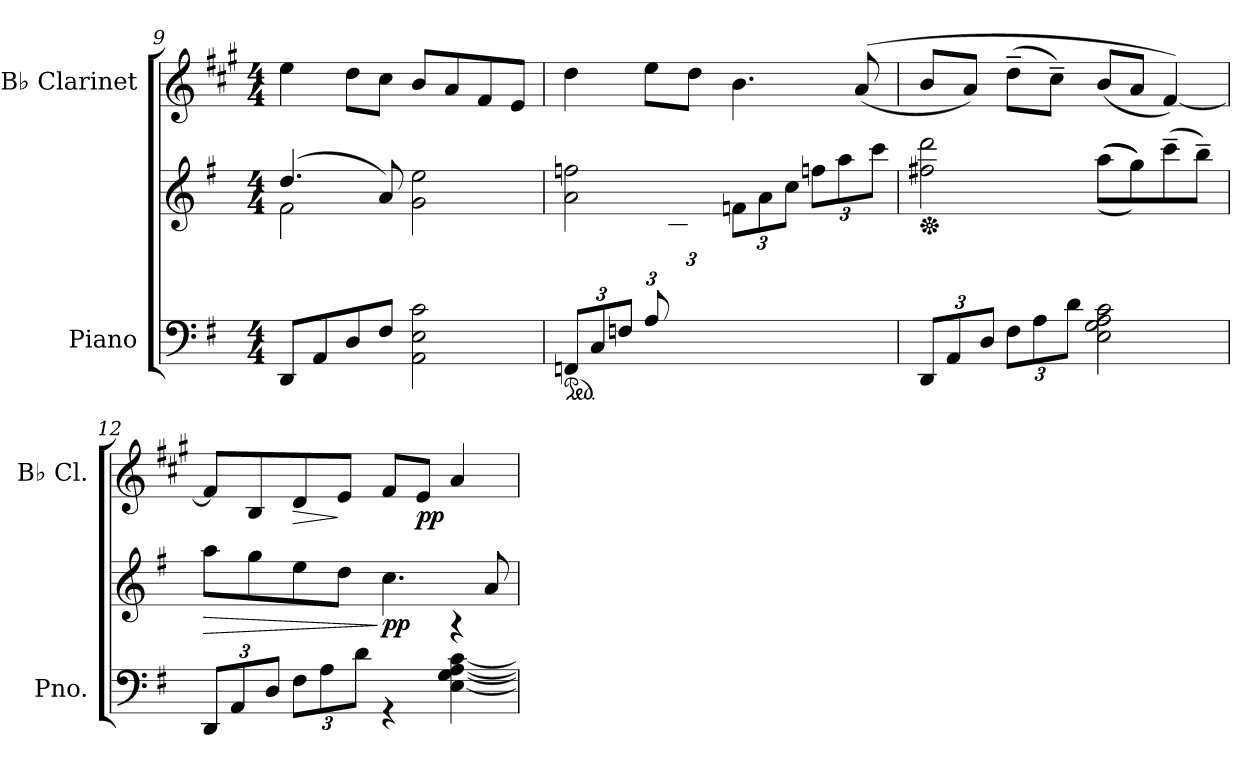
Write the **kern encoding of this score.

**kern	**kern	**dynam	**kern	**dynam
*part2	*part2	*part2	*part1	*part1
*staff3	*staff2	*staff2/3	*staff1	*staff1
*I"Piano	*	*	*I"B♭ Clarinet	*
*I'Pno.	*	*	*I'B♭ Cl.	*
!!LO:LB:g=z
*clefF4	*clefG2	*	*clefG2	*
*	*	*	*ITrd1c2	*
*k[f#]	*k[f#]	*	*k[f#]	*
*M4/4	*M4/4	*	*M4/4	*
=9	=9	=9	=9	=9
*	*^	*	*	*
8DD/L	(>4.dd/	2f#\	.	4dd\	.
8AA/	.	.	.	.	.
8D/	.	.	.	8cc\L	.
8F#/J	8a/)	.	.	8b\J	.
2AA\ 2E\ 2c\	2ryy	2g\ 2ee\	.	8a/L	.
.	.	.	.	8g/	.
.	.	.	.	8e/	.
.	.	.	.	8d/J	.
*	*v	*v	*	*	*
=10	=10	=10	=10	=10
*ped	*	*	*	*
*Xbrackettup	*	*	*	*
*	*^	*	*	*
*	*	*^	*	*	*
(>12FFn/L	2a\ 2ffn\	1ryy	3ryy	.	4cc\	.
12C/	.	.	.	.	.	.
12Fn/J	.	.	.	.	.	.
12A/L	.	.	.	.	8dd\L	.
3%2ryy	.	.	12c\	.	.	.
.	.	.	.	.	8cc\J	.
.	.	.	12d\J	.	.	.
*	*	*	*Xbrackettup	*	*	*
.	2ryy	.	12fn\L	.	4.a\	.
.	.	.	12a\	.	.	.
.	.	.	12cc\J	.	.	.
.	.	.	12ffn\L	.	.	.
.	.	.	12aa\	.	.	.
.	.	.	.	.	(<(<8g/	.
.	.	.	12ccc\J)	.	.	.
*	*v	*v	*v	*	*	*
=11	=11	=11	=11	=11
*	*Xped	*	*	*
12DD/L	2ff#X\ 2ddd\	.	8a/L	.
12AA/	.	.	.	.
.	.	.	8g/J)	.
12D/J	.	.	.	.
12F#\L	.	.	(>8cc~\L	.
12A\	.	.	.	.
.	.	.	8b~\J)	.
12d\J	.	.	.	.
2E\ 2G\ 2A\ 2c\	(>(>(>(>8aa\L	.	(<8a/L	.
.	8gg\))))	.	8g/J	.
.	(>8ccc~\	.	[4e/))	.
.	8bb~\J)	.	.	.
!!LO:PB:g=z
=12	=12	=12	=12	=12
*^	*	*	*	*
!	!	!	!LO:HP:b	!	!
8ryy	12DD/L	8aa\L	>	8e/L]	.
.	12AA/	.	.	.	.
8ryy	.	8gg\	.	8A/	.
.	12D/J	.	.	.	.
!	!	!	!	!	!LO:HP:b
4ryy	12F#\L	8ee\	.	8c/	>
.	12A\	.	.	.	.
.	.	8dd\J	.	8d/J	]
.	12d\J	.	.	.	.
!	!	!	!LO:DY:n=1:b	!	!
4rGG	4ryy	4.cc\	] pp	8e/L	.
!	!	!	!	!	!LO:DY:b
.	.	.	.	8d/J	pp
4r	[4E\ [4G\ [4A\ [4c\	.	.	4g/	.
.	.	8a/	.	.	.
*v	*v	*	*	*	*
=	=	=	=	=
*-	*-	*-	*-	*-
